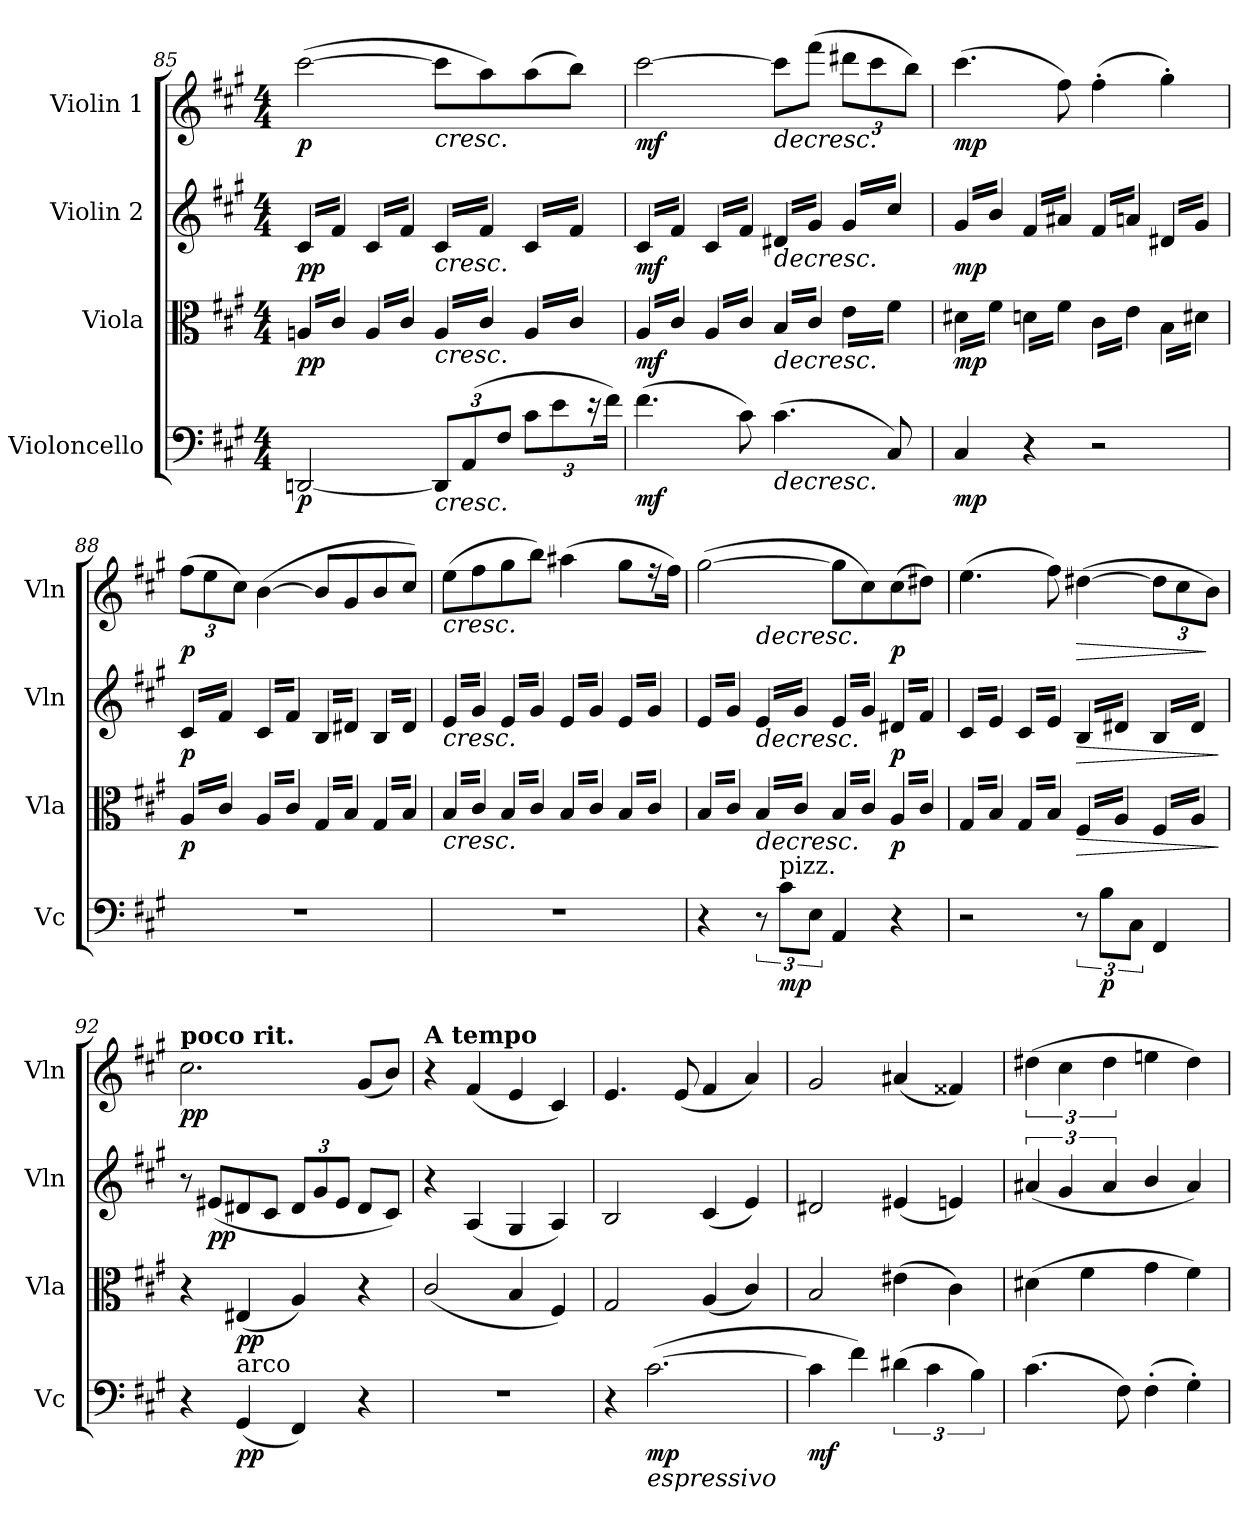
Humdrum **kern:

**kern	**dynam	**kern	**dynam	**kern	**dynam	**kern	**dynam
*part4	*part4	*part3	*part3	*part2	*part2	*part1	*part1
*staff4	*staff4	*staff3	*staff3	*staff2	*staff2	*staff1	*staff1
*I"Violoncello	*	*I"Viola	*	*I"Violin 2	*	*I"Violin 1	*
*I'Vc	*	*I'Vla	*	*I'Vln	*	*I'Vln	*
*clefF4	*	*clefC3	*	*clefG2	*	*clefG2	*
*k[f#c#g#]	*	*k[f#c#g#]	*	*k[f#c#g#]	*	*k[f#c#g#]	*
*M4/4	*	*M4/4	*	*M4/4	*	*M4/4	*
=85	=85	=85	=85	=85	=85	=85	=85
!	!LO:DY:b	!	!LO:DY:b	!	!LO:DY:b	!	!LO:DY:b
*	*	*tremolo	*	*	*	*	*
*	*	*	*	*tremolo	*	*	*
[2DDn/	p	(<16An/LL	pp	(<16c#/LL	pp	(>[2ccc#\	p
.	.	16c#/	.	16f#/	.	.	.
.	.	16An/	.	16c#/	.	.	.
.	.	16c#/JJ	.	16f#/JJ	.	.	.
.	.	16A/LL	.	16c#/LL	.	.	.
.	.	16c#/)	.	16f#/)	.	.	.
.	.	16A/	.	16c#/	.	.	.
.	.	16c#/)JJ	.	16f#/)JJ	.	.	.
*Xbrackettup	*	*	*	*	*	*	*
!	!LO:HP:b	!	!LO:HP:b	!	!LO:HP:b	!	!LO:HP:b
12DD/L]	<	(<16A/LL	<	(<16c#/LL	<	8ccc#\L]	<
.	.	16c#/	.	16f#/	.	.	.
(>12AA/	.	.	.	.	.	.	.
.	.	16A/	.	16c#/	.	8aa\)	.
12F#/J	.	.	.	.	.	.	.
.	.	16c#/JJ	.	16f#/JJ	.	.	.
*brackettup	*	*	*	*	*	*	*
12c#\L	.	16A/LL	.	16c#/LL	.	(>8aa\	.
.	.	16c#/)	.	16f#/)	.	.	.
12e\	.	.	.	.	.	.	.
.	.	16A/	.	16c#/	.	8bb\J)	.
24re	.	.	.	.	.	.	.
.	.	16c#/)JJ	.	16f#/)JJ	.	.	.
24f#\Jk)	.	.	.	.	.	.	.
=86	=86	=86	=86	=86	=86	=86	=86
!	!LO:DY:b	!	!LO:DY:b	!	!LO:DY:b	!	!LO:DY:b
(>4.f#\	mf	(<16A/LL	mf	(<16c#/LL	mf	[2ccc#\	mf
.	.	16c#/	.	16f#/	.	.	.
.	.	16A/	.	16c#/	.	.	.
.	.	16c#/JJ	.	16f#/JJ	.	.	.
.	.	16A/LL	.	16c#/LL	.	.	.
.	.	16c#/)	.	16f#/)	.	.	.
8c#\)	.	16A/	.	16c#/	.	.	.
.	.	16c#/)JJ	.	16f#/)JJ	.	.	.
!	!LO:HP:b	!	!LO:HP:b	!	!LO:HP:b	!	!LO:HP:b
(>4.c#\	>	(<16B/LL	>	(<16d#X/LL	>	8ccc#\L]	>
.	.	16c#/)	.	16g#/)	.	.	.
.	.	16B/	.	16d#X/	.	(>8fff#\J	.
.	.	16c#/)JJ	.	16g#/)JJ	.	.	.
*	*	*	*	*	*	*Xbrackettup	*
.	.	(>16e\LL	.	(<16g#/LL	.	12ddd#X\L	.
.	.	16f#\)	.	16cc#/)	.	.	.
.	.	.	.	.	.	12ccc#\	.
8C#/)	.	16e\	.	16g#/	.	.	.
.	.	.	.	.	.	12bb\J)	[
.	.	16f#\)JJ	.	16cc#/)JJ	.	.	.
.	[	.	[	.	[	.	.
=87	=87	=87	=87	=87	=87	=87	=87
!	!LO:DY:b	!	!LO:DY:b	!	!LO:DY:b	!	!LO:DY:b
4C#/	mp	(>16d#X\LL	mp	(<16g#/LL	mp	(>4.ccc#\	mp
.	.	16f#\)	.	16b/)	.	.	.
.	.	16d#X\	.	16g#/	.	.	.
.	.	16f#\)JJ	.	16b/)JJ	.	.	.
4r	.	(>16dn\LL	.	(<16f#/LL	.	.	.
.	.	16f#\)	.	16a#X/)	.	.	.
.	.	16dn\	.	16f#/	.	8ff#\)	.
.	.	16f#\)JJ	.	16a#X/)JJ	.	.	.
2r	.	(>16c#\LL	.	(<16f#/LL	.	(>4ff#'\	.
.	.	16e\)	.	16an/)	.	.	.
.	.	16c#\	.	16f#/	.	.	.
.	.	16e\)JJ	.	16an/)JJ	.	.	.
.	.	(>16B\LL	.	(<16d#X/LL	.	4gg#'\)	.
.	.	16d#X\)	.	16g#/)	.	.	.
.	.	16B\	.	16d#X/	.	.	.
.	.	16d#X\)JJ	.	16g#/)JJ	.	.	.
=88	=88	=88	=88	=88	=88	=88	=88
!	!	!	!LO:DY:b	!	!LO:DY:b	!	!LO:DY:b
1r	.	(<16A/LL	p	(<16c#/LL	p	(>12ff#\L	p
.	.	16c#/	.	16f#/	.	.	.
.	.	.	.	.	.	12ee\	.
.	.	16A/	.	16c#/	.	.	.
.	.	.	.	.	.	12cc#\J)	.
.	.	16c#/JJ	.	16f#/JJ	.	.	.
.	.	16A/LL	.	16c#/LL	.	(>[4b\	.
.	.	16c#/)	.	16f#/)	.	.	.
.	.	16A/	.	16c#/	.	.	.
.	.	16c#/)JJ	.	16f#/)JJ	.	.	.
.	.	(<16G#/LL	.	(<16B/LL	.	8b/L]	.
.	.	16B/	.	16d#X/	.	.	.
.	.	16G#/	.	16B/	.	8g#/	.
.	.	16B/JJ	.	16d#X/JJ	.	.	.
.	.	16G#/LL	.	16B/LL	.	8b/	.
.	.	16B/)	.	16d#/)	.	.	.
.	.	16G#/	.	16B/	.	8cc#/J)	.
.	.	16B/)JJ	.	16d#/)JJ	.	.	.
=89	=89	=89	=89	=89	=89	=89	=89
!	!	!	!LO:HP:b	!	!LO:HP:b	!	!LO:HP:b
1r	.	(<16B/LL	<	(<16e/LL	<	(>8ee\L	<
.	.	16c#/	.	16g#/	.	.	.
.	.	16B/	.	16e/	.	8ff#\	.
.	.	16c#/JJ	.	16g#/JJ	.	.	.
.	.	16B/LL	.	16e/LL	.	8gg#\	.
.	.	16c#/)	.	16g#/)	.	.	.
.	.	16B/	.	16e/	.	8bb\J)	.
.	.	16c#/)JJ	.	16g#/)JJ	.	.	.
.	.	(<16B/LL	]	(<16e/LL	]	(>4aa#X\	]
.	.	16c#/	.	16g#/	.	.	.
.	.	16B/	.	16e/	.	.	.
.	.	16c#/JJ	.	16g#/JJ	.	.	.
.	.	16B/LL	.	16e/LL	.	8gg#\L	.
.	.	16c#/)	.	16g#/)	.	.	.
.	.	16B/	.	16e/	.	16rff	.
.	.	16c#/)JJ	.	16g#/)JJ	.	16ff#\Jk)	.
=90	=90	=90	=90	=90	=90	=90	=90
*	*	*	*	*	*	*^	*
4r	.	(<16B/LL	.	(<16e/LL	.	(>[2gg#\	4ryy	.
.	.	16c#/	.	16g#/	.	.	.	.
.	.	16B/	.	16e/	.	.	.	.
.	.	16c#/JJ	.	16g#/JJ	.	.	.	.
!	!	!	!LO:HP:b	!	!LO:HP:b	!	!	!LO:HP:b
12r	.	16B/LL	>	16e/LL	>	.	4ryy	>
.	.	16c#/	.	16g#/	.	.	.	.
!LO:TX:a:t=pizz.	!	!	!	!	!	!	!	!
!	!LO:DY:b	!	!	!	!	!	!	!
12c#\L	mp	.	.	.	.	.	.	.
.	.	16B/	.	16e/	.	.	.	.
12E\J	.	.	.	.	.	.	.	.
.	.	16c#/JJ	.	16g#/JJ	.	.	.	.
4AA/	.	16B/LL	.	16e/LL	.	8gg#\L]	2ryy	.
.	.	16c#/)	.	16g#/)	.	.	.	.
.	.	16B/	.	16e/	.	8cc#\)	.	.
.	.	16c#/)JJ	.	16g#/)JJ	.	.	.	.
!	!	!	!LO:DY:n=1:b	!	!LO:DY:n=1:b	!	!	!LO:DY:n=1:b
4r	.	(<16A/LL	[ p	(<16d#X/LL	[ p	(>8cc#\	.	[ p
.	.	16c#/)	.	16f#/)	.	.	.	.
.	.	16A/	.	16d#X/	.	8dd#X\J)	.	.
.	.	16c#/)JJ	.	16f#/)JJ	.	.	.	.
*	*	*	*	*	*	*v	*v	*
=91	=91	=91	=91	=91	=91	=91	=91
2r	.	(<16G#/LL	.	(<16c#/LL	.	(>4.ee\	.
.	.	16B/	.	16e/	.	.	.
.	.	16G#/	.	16c#/	.	.	.
.	.	16B/JJ	.	16e/JJ	.	.	.
.	.	16G#/LL	.	16c#/LL	.	.	.
.	.	16B/)	.	16e/)	.	.	.
.	.	16G#/	.	16c#/	.	8ff#\)	.
.	.	16B/)JJ	.	16e/)JJ	.	.	.
!	!	!	!LO:HP:b	!	!LO:HP:b	!	!LO:HP:b
12r	.	(<16F#/LL	>	(<16B/LL	>	(>[4dd#X\	>
.	.	16A/	.	16d#X/	.	.	.
!	!LO:DY:b	!	!	!	!	!	!
12B\L	p	.	.	.	.	.	.
.	.	16F#/	.	16B/	.	.	.
12C#\J	.	.	.	.	.	.	.
.	.	16A/JJ	.	16d#X/JJ	.	.	.
4FF#/	.	16F#/LL	.	16B/LL	.	12dd#\L]	.
.	.	16A/)	.	16d#/)	.	.	.
.	.	.	.	.	.	12cc#\	.
.	.	16F#/	.	16B/	.	.	.
.	.	.	.	.	.	12b\J)	]
.	.	16A/)JJ	.	16d#/)JJ	.	.	.
*	*	*	*	*Xtremolo	*	*	*
*	*	*Xtremolo	*	*	*	*	*
.	.	.	]	.	]	.	.
=92	=92	=92	=92	=92	=92	=92	=92
!!LO:REH:place=s1:a:B:fs=14:t=D
!	!	!	!	!	!	!LO:TX:a:B:t=poco rit.	!
!	!	!	!	!	!	!	!LO:DY:b
4r	.	4r	.	8r	.	2.cc#\	pp
.	.	.	.	.	.	.	.
!	!	!	!	!	!LO:DY:b	!	!
.	.	.	.	(<8e#X/L	pp	.	.
!LO:TX:a:t=arco	!	!	!	!	!	!	!
!	!LO:DY:b	!	!LO:DY:b	!	!	!	!
(<4GG#/	pp	(<4E#X/	pp	8d#X/	.	.	.
.	.	.	.	8c#/J	.	.	.
*	*	*	*	*Xbrackettup	*	*	*
4FF#/)	.	4A/)	.	12d#/L	.	.	.
.	.	.	.	12g#/	.	.	.
.	.	.	.	12e#/J	.	.	.
4r	.	4r	.	8d#/L	.	(<8g#/L	.
.	.	.	.	8c#/J)	.	8b/J)	.
=93	=93	=93	=93	=93	=93	=93	=93
!	!	!	!	!	!	!LO:TX:a:B:t=A tempo	!
1r	.	(<2c#/	.	4r	.	4r	.
.	.	.	.	(<4A/	.	(<4f#/	.
.	.	4B/	.	4G#/	.	4e/	.
.	.	4F#/)	.	4A/)	.	4c#/)	.
=94	=94	=94	=94	=94	=94	=94	=94
4r	.	2G#/	.	2B/	.	4.e/	.
!LO:TX:b:i:t=espressivo	!	!	!	!	!	!	!
!	!LO:DY:b	!	!	!	!	!	!
(>[2.c#\	mp	.	.	.	.	.	.
.	.	.	.	.	.	(<8e/	.
.	.	(<4A/	.	(<4c#/	.	4f#/	.
.	.	4c#/)	.	4e/)	.	4a/)	.
.	]	.	.	.	.	.	.
=95	=95	=95	=95	=95	=95	=95	=95
!	!LO:DY:b	!	!	!	!	!	!
4c#\]	mf	2B/	.	2d#X/	.	2g#/	.
4f#\)	.	.	.	.	.	.	.
(>6d#X\	.	(>4e#X\	.	(<4e#X/	.	(<4a#X/	.
6c#\	.	.	.	.	.	.	.
.	.	4c#\)	.	4en/)	.	4f##X/)	.
6B\)	.	.	.	.	.	.	.
=96	=96	=96	=96	=96	=96	=96	=96
*	*	*	*	*brackettup	*	*brackettup	*
(>4.c#\	.	(>4d#X\	.	(<6a#X/	.	(>6dd#X\	.
.	.	.	.	6g#/	.	6cc#\	.
.	.	4f#\	.	.	.	.	.
.	.	.	.	6a#/	.	6dd#\	.
8F#\)	.	.	.	.	.	.	.
(>4F#'\	.	4g#\	.	4b/	.	4een\	.
4G#'\)	.	4f#\)	.	4a#/)	.	4dd#\)	.
.	.	.	]	.	]	.	]
=	=	=	=	=	=	=	=
*-	*-	*-	*-	*-	*-	*-	*-
